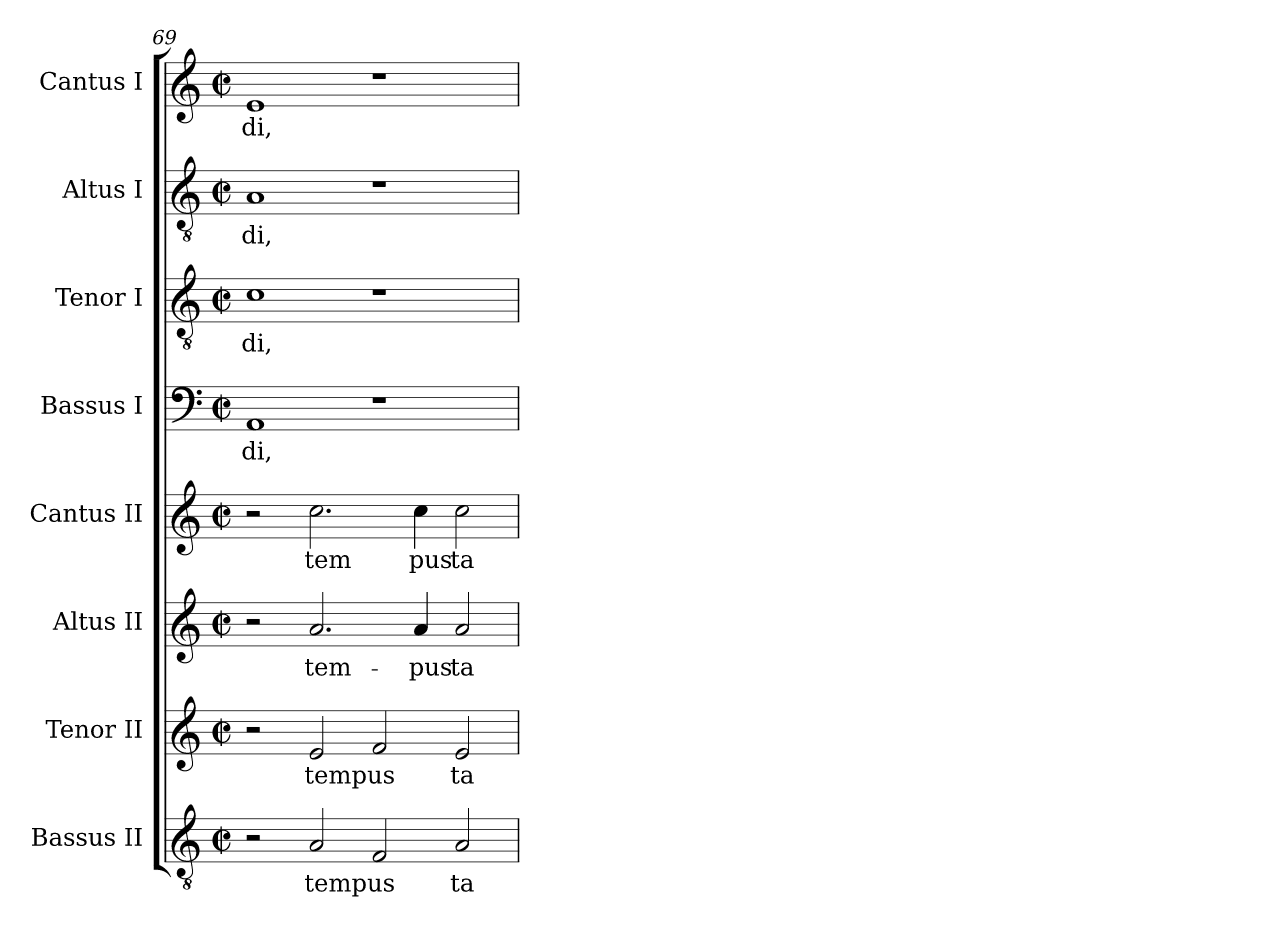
**kern	**text	**kern	**text	**kern	**text	**kern	**text	**kern	**text	**kern	**text	**kern	**text	**kern	**text
*part8	*part8	*part7	*part7	*part6	*part6	*part5	*part5	*part4	*part4	*part3	*part3	*part2	*part2	*part1	*part1
*staff8	*staff8	*staff7	*staff7	*staff6	*staff6	*staff5	*staff5	*staff4	*staff4	*staff3	*staff3	*staff2	*staff2	*staff1	*staff1
*I"Bassus II	*	*I"Tenor II	*	*I"Altus II	*	*I"Cantus II	*	*I"Bassus I	*	*I"Tenor I	*	*I"Altus I	*	*I"Cantus I	*
*clefGv2	*	*clefG2	*	*clefG2	*	*clefG2	*	*clefF4	*	*clefGv2	*	*clefGv2	*	*clefG2	*
*	*	*	*	*	*	*k[]	*	*	*	*	*	*	*	*	*
*	*	*	*	*	*	*C:	*	*	*	*	*	*	*	*	*
*M2/2	*	*M2/2	*	*M2/2	*	*M2/2	*	*M2/2	*	*M2/2	*	*M2/2	*	*M2/2	*
*met(c|)	*	*met(c|)	*	*met(c|)	*	*met(c|)	*	*met(c|)	*	*met(c|)	*	*met(c|)	*	*met(c|)	*
=69	=69	=69	=69	=69	=69	=69	=69	=69	=69	=69	=69	=69	=69	=69	=69
!	!	!	!	!	!	!	!	!	!LO:LY:b:cj	!	!LO:LY:b:cj	!	!LO:LY:b:cj	!	!LO:LY:b:cj
2r	.	2r	.	2r	.	2r	.	1AA	-di,	1c	di,	1A	-di,	1e	di,
!	!LO:LY:b:cj	!	!LO:LY:b:cj	!	!LO:LY:b:cj	!	!LO:LY:b:cj	!	!	!	!	!	!	!	!
2A/	tempus	2e/	tempus	2.a/	tem-	2.cc\	tem	.	.	.	.	.	.	.	.
2F/	.	2f/	.	.	.	.	.	1r	.	1r	.	1r	.	1r	.
!	!	!	!	!	!LO:LY:b:cj	!	!LO:LY:b:cj	!	!	!	!	!	!	!	!
.	.	.	.	4a/	-pus	4cc\	pus	.	.	.	.	.	.	.	.
!	!LO:LY:b:cj	!	!LO:LY:b:cj	!	!LO:LY:b:cj	!	!LO:LY:b:cj	!	!	!	!	!	!	!	!
2A/	ta-	2e/	ta-	2a/	ta-	2cc\	ta	.	.	.	.	.	.	.	.
=	=	=	=	=	=	=	=	=	=	=	=	=	=	=	=
*-	*-	*-	*-	*-	*-	*-	*-	*-	*-	*-	*-	*-	*-	*-	*-
